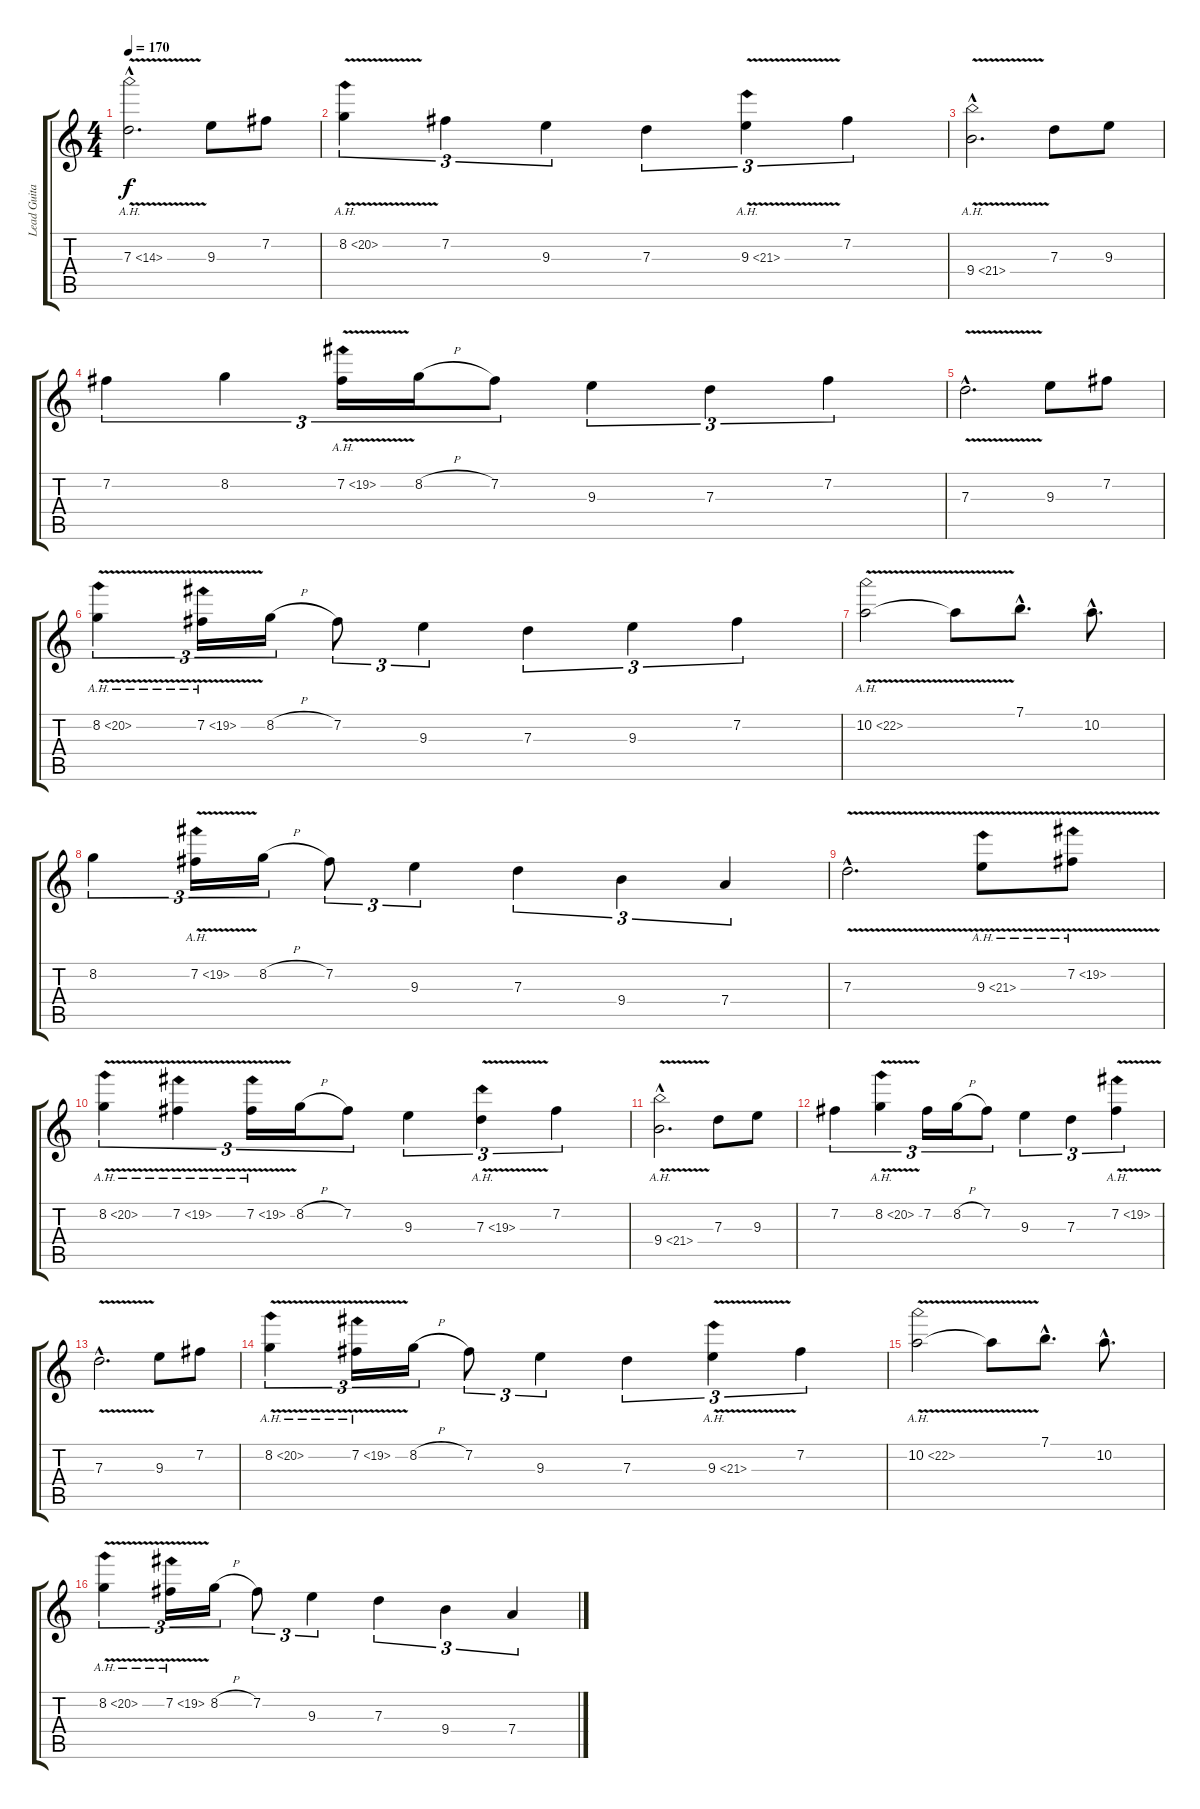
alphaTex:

\track ("Lead Guitar" "Lead Guita") {instrument distortionguitar}
\staff {score tabs}
\tuning (E4 B3 G3 D3 A2 E2) {hide}
\ts (4 4)
\tempo 170
\clef g2
\ks c
7.3{ah 7 v hac}.2{d dy f} 9.3.8 7.2.8 |
8.2{ah 12 v}.4{tu (3 2)} 7.2.4{tu (3 2)} 9.3.4{tu (3 2)} 7.3.4{tu (3 2)} 9.3{ah 12 v}.4{tu (3 2)} 7.2.4{tu (3 2)} |
9.4{ah 12 v hac}.2{d} 7.3.8 9.3.8 |
7.2.4{tu (3 2)} 8.2.4{tu (3 2)} 7.2{ah 12 v}.16{tu (3 2)} 8.2{h}.16{tu (3 2)} 7.2.8{tu (3 2)} 9.3.4{tu (3 2)} 7.3.4{tu (3 2)} 7.2.4{tu (3 2)} |
7.3{v hac}.2{d} 9.3.8 7.2.8 |
8.2{ah 12 v}.4{tu (3 2)} 7.2{ah 12 v}.16{tu (3 2)} 8.2{h}.16{tu (3 2)} 7.2.8{tu (3 2)} 9.3.4{tu (3 2)} 7.3.4{tu (3 2)} 9.3.4{tu (3 2)} 7.2.4{tu (3 2)} |
10.2{ah 12 v}.2 10.2{t}.8 7.1{hac}.8{d} 10.2{hac}.8{d} |
8.2.4{tu (3 2)} 7.2{ah 12 v}.16{tu (3 2)} 8.2{h}.16{tu (3 2)} 7.2.8{tu (3 2)} 9.3.4{tu (3 2)} 7.3.4{tu (3 2)} 9.4.4{tu (3 2)} 7.4.4{tu (3 2)} |
7.3{v hac}.2{d} 9.3{ah 12 v}.8 7.2{ah 12 v}.8 |
8.2{ah 12 v}.4{tu (3 2)} 7.2{ah 12 v}.4{tu (3 2)} 7.2{ah 12 v}.16{tu (3 2)} 8.2{h}.16{tu (3 2)} 7.2.8{tu (3 2)} 9.3.4{tu (3 2)} 7.3{ah 12 v}.4{tu (3 2)} 7.2.4{tu (3 2)} |
9.4{ah 12 v hac}.2{d} 7.3.8 9.3.8 |
7.2.4{tu (3 2)} 8.2{ah 12 v}.4{tu (3 2)} 7.2.16{tu (3 2)} 8.2{h}.16{tu (3 2)} 7.2.8{tu (3 2)} 9.3.4{tu (3 2)} 7.3.4{tu (3 2)} 7.2{ah 12 v}.4{tu (3 2)} |
7.3{v hac}.2{d} 9.3.8 7.2.8 |
8.2{ah 12 v}.4{tu (3 2)} 7.2{ah 12 v}.16{tu (3 2)} 8.2{h}.16{tu (3 2)} 7.2.8{tu (3 2)} 9.3.4{tu (3 2)} 7.3.4{tu (3 2)} 9.3{ah 12 v}.4{tu (3 2)} 7.2.4{tu (3 2)} |
10.2{ah 12 v}.2 10.2{t}.8 7.1{hac}.8{d} 10.2{hac}.8{d} |
8.2{ah 12 v}.4{tu (3 2)} 7.2{ah 12 v}.16{tu (3 2)} 8.2{h}.16{tu (3 2)} 7.2.8{tu (3 2)} 9.3.4{tu (3 2)} 7.3.4{tu (3 2)} 9.4.4{tu (3 2)} 7.4.4{tu (3 2)}
